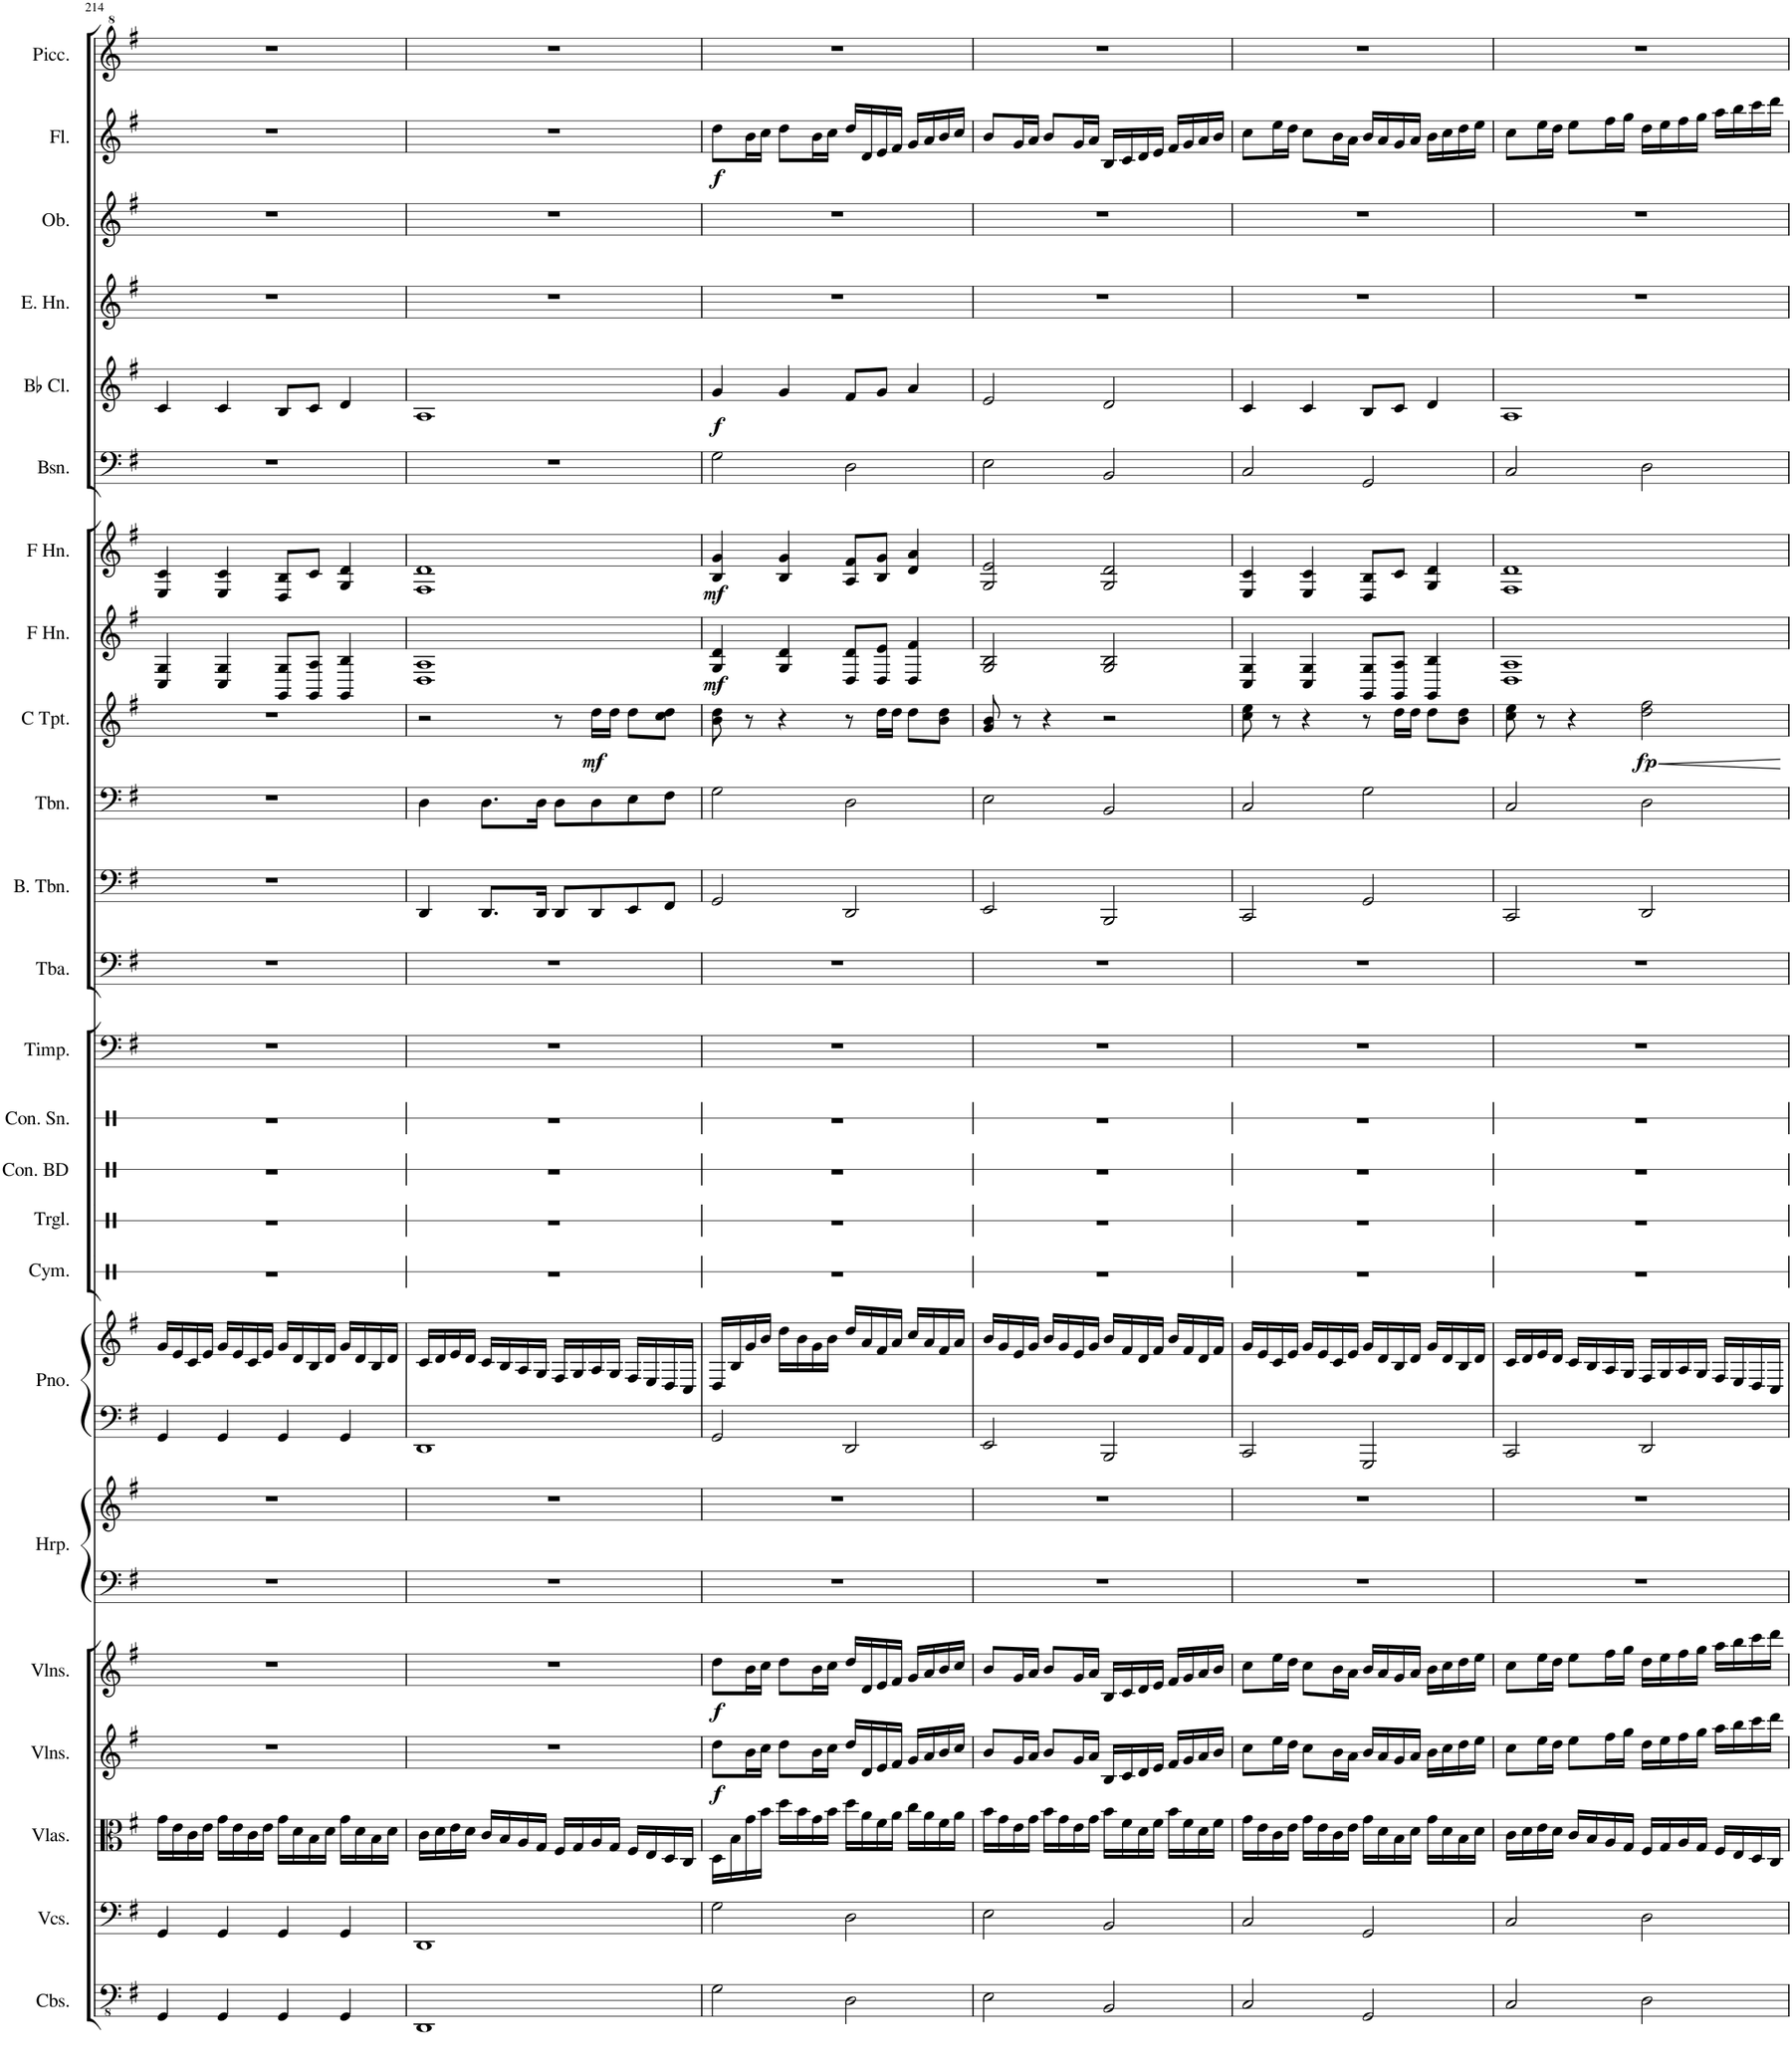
**kern	**kern	**kern	**kern	**dynam	**kern	**dynam	**kern	**kern	**kern	**kern	**kern	**kern	**kern	**kern	**kern	**kern	**kern	**kern	**kern	**dynam	**kern	**dynam	**kern	**dynam	**kern	**kern	**dynam	**kern	**kern	**kern	**dynam	**kern
*part24	*part23	*part22	*part21	*part21	*part20	*part20	*part19	*part19	*part18	*part18	*part17	*part16	*part15	*part14	*part13	*part12	*part11	*part10	*part9	*part9	*part8	*part8	*part7	*part7	*part6	*part5	*part5	*part4	*part3	*part2	*part2	*part1
*staff26	*staff25	*staff24	*staff23	*staff23	*staff22	*staff22	*staff21	*staff20	*staff19	*staff18	*staff17	*staff16	*staff15	*staff14	*staff13	*staff12	*staff11	*staff10	*staff9	*staff9	*staff8	*staff8	*staff7	*staff7	*staff6	*staff5	*staff5	*staff4	*staff3	*staff2	*staff2	*staff1
*I"Contrabasses	*I"Violoncellos	*I"Violas	*I"Violins	*	*I"Violins	*	*I"Harp	*	*I"Piano	*	*I"Cymbal	*I"Triangle	*I"Concert Bass Drum	*I"Concert Snare Drum	*I"Timpani	*I"Tuba	*I"Bass Trombone	*I"Trombone	*I"C Trumpet	*	*I"Horn in F	*	*I"Horn in F	*	*I"Bassoon	*I"Bb Clarinet	*	*I"English Horn	*I"Oboe	*I"Flute	*	*I"Piccolo
*I'Cbs.	*I'Vcs.	*I'Vlas.	*I'Vlns.	*	*I'Vlns.	*	*I'Hrp.	*	*I'Pno.	*	*I'Cym.	*I'Trgl.	*I'Con. BD	*I'Con. Sn.	*I'Timp.	*I'Tba.	*I'B. Tbn.	*I'Tbn.	*I'C Tpt.	*	*	*	*	*	*I'Bsn.	*I'Bb Cl.	*	*I'E. Hn.	*I'Ob.	*I'Fl.	*	*I'Picc.
!!LO:PB:g=z
*clefFv4	*clefF4	*clefC3	*clefG2	*	*clefG2	*	*clefF4	*clefG2	*clefF4	*clefG2	*clefX	*clefX	*clefX	*clefX	*clefF4	*clefF4	*clefF4	*clefF4	*clefG2	*	*clefG2	*	*clefG2	*	*clefF4	*clefG2	*	*clefG2	*clefG2	*clefG2	*	*clefG^2
*	*	*	*	*	*	*	*	*	*	*	*	*	*	*	*	*	*	*	*	*	*ITrd4c7	*	*ITrd4c7	*	*	*ITrd1c2	*	*	*	*	*	*ITrd-7c-12
*k[f#]	*k[f#]	*k[f#]	*k[f#]	*	*k[f#]	*	*k[f#]	*k[f#]	*k[f#]	*k[f#]	*k[]	*k[]	*k[]	*k[]	*k[f#]	*k[f#]	*k[f#]	*k[f#]	*k[f#]	*	*k[f#]	*	*k[f#]	*	*k[f#]	*k[f#]	*	*k[f#]	*k[f#]	*k[f#]	*	*k[f#]
*M4/4	*M4/4	*M4/4	*M4/4	*	*M4/4	*	*M4/4	*M4/4	*M4/4	*M4/4	*M4/4	*M4/4	*M4/4	*M4/4	*M4/4	*M4/4	*M4/4	*M4/4	*M4/4	*	*M4/4	*	*M4/4	*	*M4/4	*M4/4	*	*M4/4	*M4/4	*M4/4	*	*M4/4
=214	=214	=214	=214	=214	=214	=214	=214	=214	=214	=214	=214	=214	=214	=214	=214	=214	=214	=214	=214	=214	=214	=214	=214	=214	=214	=214	=214	=214	=214	=214	=214	=214
4GGG/	4GG/	16g\LL	1r	.	1r	.	1r	1r	4GG/	16g/LL	1r	1r	1r	1r	1r	1r	1r	1r	1r	.	4C/ 4G/	.	4E/ 4c/	.	1r	4c/	.	1r	1r	1r	.	1r
.	.	16e\	.	.	.	.	.	.	.	16e/	.	.	.	.	.	.	.	.	.	.	.	.	.	.	.	.	.	.	.	.	.	.
.	.	16c\	.	.	.	.	.	.	.	16c/	.	.	.	.	.	.	.	.	.	.	.	.	.	.	.	.	.	.	.	.	.	.
.	.	16e\JJ	.	.	.	.	.	.	.	16e/JJ	.	.	.	.	.	.	.	.	.	.	.	.	.	.	.	.	.	.	.	.	.	.
4GGG/	4GG/	16g\LL	.	.	.	.	.	.	4GG/	16g/LL	.	.	.	.	.	.	.	.	.	.	4C/ 4G/	.	4E/ 4c/	.	.	4c/	.	.	.	.	.	.
.	.	16e\	.	.	.	.	.	.	.	16e/	.	.	.	.	.	.	.	.	.	.	.	.	.	.	.	.	.	.	.	.	.	.
.	.	16c\	.	.	.	.	.	.	.	16c/	.	.	.	.	.	.	.	.	.	.	.	.	.	.	.	.	.	.	.	.	.	.
.	.	16e\JJ	.	.	.	.	.	.	.	16e/JJ	.	.	.	.	.	.	.	.	.	.	.	.	.	.	.	.	.	.	.	.	.	.
4GGG/	4GG/	16g\LL	.	.	.	.	.	.	4GG/	16g/LL	.	.	.	.	.	.	.	.	.	.	8GG/ 8G/L	.	8D/ 8B/L	.	.	8B/L	.	.	.	.	.	.
.	.	16d\	.	.	.	.	.	.	.	16d/	.	.	.	.	.	.	.	.	.	.	.	.	.	.	.	.	.	.	.	.	.	.
.	.	16B\	.	.	.	.	.	.	.	16B/	.	.	.	.	.	.	.	.	.	.	8GG/ 8A/J	.	8c/J	.	.	8c/J	.	.	.	.	.	.
.	.	16d\JJ	.	.	.	.	.	.	.	16d/JJ	.	.	.	.	.	.	.	.	.	.	.	.	.	.	.	.	.	.	.	.	.	.
4GGG/	4GG/	16g\LL	.	.	.	.	.	.	4GG/	16g/LL	.	.	.	.	.	.	.	.	.	.	4GG/ 4B/	.	4G/ 4d/	.	.	4d/	.	.	.	.	.	.
.	.	16d\	.	.	.	.	.	.	.	16d/	.	.	.	.	.	.	.	.	.	.	.	.	.	.	.	.	.	.	.	.	.	.
.	.	16B\	.	.	.	.	.	.	.	16B/	.	.	.	.	.	.	.	.	.	.	.	.	.	.	.	.	.	.	.	.	.	.
.	.	16d\JJ	.	.	.	.	.	.	.	16d/JJ	.	.	.	.	.	.	.	.	.	.	.	.	.	.	.	.	.	.	.	.	.	.
=215	=215	=215	=215	=215	=215	=215	=215	=215	=215	=215	=215	=215	=215	=215	=215	=215	=215	=215	=215	=215	=215	=215	=215	=215	=215	=215	=215	=215	=215	=215	=215	=215
1DDD	1DD	16c\LL	1r	.	1r	.	1r	1r	1DD	16c/LL	1r	1r	1r	1r	1r	1r	4DD/	4D\	2r	.	1D 1A	.	1F# 1d	.	1r	1A	.	1r	1r	1r	.	1r
.	.	16d\	.	.	.	.	.	.	.	16d/	.	.	.	.	.	.	.	.	.	.	.	.	.	.	.	.	.	.	.	.	.	.
.	.	16e\	.	.	.	.	.	.	.	16e/	.	.	.	.	.	.	.	.	.	.	.	.	.	.	.	.	.	.	.	.	.	.
.	.	16d\JJ	.	.	.	.	.	.	.	16d/JJ	.	.	.	.	.	.	.	.	.	.	.	.	.	.	.	.	.	.	.	.	.	.
.	.	16c/LL	.	.	.	.	.	.	.	16c/LL	.	.	.	.	.	.	8.DD/L	8.D\L	.	.	.	.	.	.	.	.	.	.	.	.	.	.
.	.	16B/	.	.	.	.	.	.	.	16B/	.	.	.	.	.	.	.	.	.	.	.	.	.	.	.	.	.	.	.	.	.	.
.	.	16A/	.	.	.	.	.	.	.	16A/	.	.	.	.	.	.	.	.	.	.	.	.	.	.	.	.	.	.	.	.	.	.
.	.	16G/JJ	.	.	.	.	.	.	.	16G/JJ	.	.	.	.	.	.	16DD/Jk	16D\Jk	.	.	.	.	.	.	.	.	.	.	.	.	.	.
.	.	16F#/LL	.	.	.	.	.	.	.	16F#/LL	.	.	.	.	.	.	8DD/L	8D\L	8r	.	.	.	.	.	.	.	.	.	.	.	.	.
.	.	16G/	.	.	.	.	.	.	.	16G/	.	.	.	.	.	.	.	.	.	.	.	.	.	.	.	.	.	.	.	.	.	.
!	!	!	!	!	!	!	!	!	!	!	!	!	!	!	!	!	!	!	!	!LO:DY:b	!	!	!	!	!	!	!	!	!	!	!	!
.	.	16A/	.	.	.	.	.	.	.	16A/	.	.	.	.	.	.	8DD/	8D\	16dd\LL	mf	.	.	.	.	.	.	.	.	.	.	.	.
.	.	16G/JJ	.	.	.	.	.	.	.	16G/JJ	.	.	.	.	.	.	.	.	16dd\JJ	.	.	.	.	.	.	.	.	.	.	.	.	.
.	.	16F#/LL	.	.	.	.	.	.	.	16F#/LL	.	.	.	.	.	.	8EE/	8E\	8dd\L	.	.	.	.	.	.	.	.	.	.	.	.	.
.	.	16E/	.	.	.	.	.	.	.	16E/	.	.	.	.	.	.	.	.	.	.	.	.	.	.	.	.	.	.	.	.	.	.
.	.	16D/	.	.	.	.	.	.	.	16D/	.	.	.	.	.	.	8FF#/J	8F#\J	8cc\ 8dd\J	.	.	.	.	.	.	.	.	.	.	.	.	.
.	.	16C/JJ	.	.	.	.	.	.	.	16C/JJ	.	.	.	.	.	.	.	.	.	.	.	.	.	.	.	.	.	.	.	.	.	.
=216	=216	=216	=216	=216	=216	=216	=216	=216	=216	=216	=216	=216	=216	=216	=216	=216	=216	=216	=216	=216	=216	=216	=216	=216	=216	=216	=216	=216	=216	=216	=216	=216
!	!	!	!	!LO:DY:b	!	!LO:DY:b	!	!	!	!	!	!	!	!	!	!	!	!	!	!	!	!LO:DY:b	!	!LO:DY:b	!	!	!LO:DY:b	!	!	!	!LO:DY:b	!
2GG\	2G\	16D\LL	8dd\L	f	8dd\L	f	1r	1r	2GG/	16D/LL	1r	1r	1r	1r	1r	1r	2GG/	2G\	8b\ 8dd\	.	4G/ 4d/	mf	4B/ 4g/	mf	2G\	4g/	f	1r	1r	8dd\L	f	1r
.	.	16B\	.	.	.	.	.	.	.	16B/	.	.	.	.	.	.	.	.	.	.	.	.	.	.	.	.	.	.	.	.	.	.
.	.	16g\	16b\L	.	16b\L	.	.	.	.	16g/	.	.	.	.	.	.	.	.	8r	.	.	.	.	.	.	.	.	.	.	16b\L	.	.
.	.	16b\JJ	16cc\JJ	.	16cc\JJ	.	.	.	.	16b/JJ	.	.	.	.	.	.	.	.	.	.	.	.	.	.	.	.	.	.	.	16cc\JJ	.	.
.	.	16dd\LL	8dd\L	.	8dd\L	.	.	.	.	16dd\LL	.	.	.	.	.	.	.	.	4r	.	4G/ 4d/	.	4B/ 4g/	.	.	4g/	.	.	.	8dd\L	.	.
.	.	16b\	.	.	.	.	.	.	.	16b\	.	.	.	.	.	.	.	.	.	.	.	.	.	.	.	.	.	.	.	.	.	.
.	.	16g\	16b\L	.	16b\L	.	.	.	.	16g\	.	.	.	.	.	.	.	.	.	.	.	.	.	.	.	.	.	.	.	16b\L	.	.
.	.	16b\JJ	16cc\JJ	.	16cc\JJ	.	.	.	.	16b\JJ	.	.	.	.	.	.	.	.	.	.	.	.	.	.	.	.	.	.	.	16cc\JJ	.	.
2DD\	2D\	16dd\LL	16dd/LL	.	16dd/LL	.	.	.	2DD/	16dd/LL	.	.	.	.	.	.	2DD/	2D\	8r	.	8D/ 8d/L	.	8A/ 8f#/L	.	2D\	8f#/L	.	.	.	16dd/LL	.	.
.	.	16a\	16d/	.	16d/	.	.	.	.	16a/	.	.	.	.	.	.	.	.	.	.	.	.	.	.	.	.	.	.	.	16d/	.	.
.	.	16f#\	16e/	.	16e/	.	.	.	.	16f#/	.	.	.	.	.	.	.	.	16dd\LL	.	8D/ 8e/J	.	8B/ 8g/J	.	.	8g/J	.	.	.	16e/	.	.
.	.	16a\JJ	16f#/JJ	.	16f#/JJ	.	.	.	.	16a/JJ	.	.	.	.	.	.	.	.	16dd\JJ	.	.	.	.	.	.	.	.	.	.	16f#/JJ	.	.
.	.	16cc\LL	16g/LL	.	16g/LL	.	.	.	.	16cc/LL	.	.	.	.	.	.	.	.	8dd\L	.	4D/ 4f#/	.	4d/ 4a/	.	.	4a/	.	.	.	16g/LL	.	.
.	.	16a\	16a/	.	16a/	.	.	.	.	16a/	.	.	.	.	.	.	.	.	.	.	.	.	.	.	.	.	.	.	.	16a/	.	.
.	.	16f#\	16b/	.	16b/	.	.	.	.	16f#/	.	.	.	.	.	.	.	.	8b\ 8dd\J	.	.	.	.	.	.	.	.	.	.	16b/	.	.
.	.	16a\JJ	16cc/JJ	.	16cc/JJ	.	.	.	.	16a/JJ	.	.	.	.	.	.	.	.	.	.	.	.	.	.	.	.	.	.	.	16cc/JJ	.	.
=217	=217	=217	=217	=217	=217	=217	=217	=217	=217	=217	=217	=217	=217	=217	=217	=217	=217	=217	=217	=217	=217	=217	=217	=217	=217	=217	=217	=217	=217	=217	=217	=217
2EE\	2E\	16b\LL	8b/L	.	8b/L	.	1r	1r	2EE/	16b/LL	1r	1r	1r	1r	1r	1r	2EE/	2E\	8g/ 8b/	.	2G/ 2B/	.	2G/ 2e/	.	2E\	2e/	.	1r	1r	8b/L	.	1r
.	.	16g\	.	.	.	.	.	.	.	16g/	.	.	.	.	.	.	.	.	.	.	.	.	.	.	.	.	.	.	.	.	.	.
.	.	16e\	16g/L	.	16g/L	.	.	.	.	16e/	.	.	.	.	.	.	.	.	8r	.	.	.	.	.	.	.	.	.	.	16g/L	.	.
.	.	16g\JJ	16a/JJ	.	16a/JJ	.	.	.	.	16g/JJ	.	.	.	.	.	.	.	.	.	.	.	.	.	.	.	.	.	.	.	16a/JJ	.	.
.	.	16b\LL	8b/L	.	8b/L	.	.	.	.	16b/LL	.	.	.	.	.	.	.	.	4r	.	.	.	.	.	.	.	.	.	.	8b/L	.	.
.	.	16g\	.	.	.	.	.	.	.	16g/	.	.	.	.	.	.	.	.	.	.	.	.	.	.	.	.	.	.	.	.	.	.
.	.	16e\	16g/L	.	16g/L	.	.	.	.	16e/	.	.	.	.	.	.	.	.	.	.	.	.	.	.	.	.	.	.	.	16g/L	.	.
.	.	16g\JJ	16a/JJ	.	16a/JJ	.	.	.	.	16g/JJ	.	.	.	.	.	.	.	.	.	.	.	.	.	.	.	.	.	.	.	16a/JJ	.	.
2BBB/	2BB/	16b\LL	16B/LL	.	16B/LL	.	.	.	2BBB/	16b/LL	.	.	.	.	.	.	2BBB/	2BB/	2r	.	2G/ 2B/	.	2G/ 2d/	.	2BB/	2d/	.	.	.	16B/LL	.	.
.	.	16f#\	16c/	.	16c/	.	.	.	.	16f#/	.	.	.	.	.	.	.	.	.	.	.	.	.	.	.	.	.	.	.	16c/	.	.
.	.	16d\	16d/	.	16d/	.	.	.	.	16d/	.	.	.	.	.	.	.	.	.	.	.	.	.	.	.	.	.	.	.	16d/	.	.
.	.	16f#\JJ	16e/JJ	.	16e/JJ	.	.	.	.	16f#/JJ	.	.	.	.	.	.	.	.	.	.	.	.	.	.	.	.	.	.	.	16e/JJ	.	.
.	.	16b\LL	16f#/LL	.	16f#/LL	.	.	.	.	16b/LL	.	.	.	.	.	.	.	.	.	.	.	.	.	.	.	.	.	.	.	16f#/LL	.	.
.	.	16f#\	16g/	.	16g/	.	.	.	.	16f#/	.	.	.	.	.	.	.	.	.	.	.	.	.	.	.	.	.	.	.	16g/	.	.
.	.	16d\	16a/	.	16a/	.	.	.	.	16d/	.	.	.	.	.	.	.	.	.	.	.	.	.	.	.	.	.	.	.	16a/	.	.
.	.	16f#\JJ	16b/JJ	.	16b/JJ	.	.	.	.	16f#/JJ	.	.	.	.	.	.	.	.	.	.	.	.	.	.	.	.	.	.	.	16b/JJ	.	.
=218	=218	=218	=218	=218	=218	=218	=218	=218	=218	=218	=218	=218	=218	=218	=218	=218	=218	=218	=218	=218	=218	=218	=218	=218	=218	=218	=218	=218	=218	=218	=218	=218
2CC/	2C/	16g\LL	8cc\L	.	8cc\L	.	1r	1r	2CC/	16g/LL	1r	1r	1r	1r	1r	1r	2CC/	2C/	8cc\ 8ee\	.	4C/ 4G/	.	4E/ 4c/	.	2C/	4c/	.	1r	1r	8cc\L	.	1r
.	.	16e\	.	.	.	.	.	.	.	16e/	.	.	.	.	.	.	.	.	.	.	.	.	.	.	.	.	.	.	.	.	.	.
.	.	16c\	16ee\L	.	16ee\L	.	.	.	.	16c/	.	.	.	.	.	.	.	.	8r	.	.	.	.	.	.	.	.	.	.	16ee\L	.	.
.	.	16e\JJ	16dd\JJ	.	16dd\JJ	.	.	.	.	16e/JJ	.	.	.	.	.	.	.	.	.	.	.	.	.	.	.	.	.	.	.	16dd\JJ	.	.
.	.	16g\LL	8cc\L	.	8cc\L	.	.	.	.	16g/LL	.	.	.	.	.	.	.	.	4r	.	4C/ 4G/	.	4E/ 4c/	.	.	4c/	.	.	.	8cc\L	.	.
.	.	16e\	.	.	.	.	.	.	.	16e/	.	.	.	.	.	.	.	.	.	.	.	.	.	.	.	.	.	.	.	.	.	.
.	.	16c\	16b\L	.	16b\L	.	.	.	.	16c/	.	.	.	.	.	.	.	.	.	.	.	.	.	.	.	.	.	.	.	16b\L	.	.
.	.	16e\JJ	16a\JJ	.	16a\JJ	.	.	.	.	16e/JJ	.	.	.	.	.	.	.	.	.	.	.	.	.	.	.	.	.	.	.	16a\JJ	.	.
2GGG/	2GG/	16g\LL	16b/LL	.	16b/LL	.	.	.	2GGG/	16g/LL	.	.	.	.	.	.	2GG/	2G\	8r	.	8GG/ 8G/L	.	8D/ 8B/L	.	2GG/	8B/L	.	.	.	16b/LL	.	.
.	.	16d\	16a/	.	16a/	.	.	.	.	16d/	.	.	.	.	.	.	.	.	.	.	.	.	.	.	.	.	.	.	.	16a/	.	.
.	.	16B\	16g/	.	16g/	.	.	.	.	16B/	.	.	.	.	.	.	.	.	16dd\LL	.	8GG/ 8A/J	.	8c/J	.	.	8c/J	.	.	.	16g/	.	.
.	.	16d\JJ	16a/JJ	.	16a/JJ	.	.	.	.	16d/JJ	.	.	.	.	.	.	.	.	16dd\JJ	.	.	.	.	.	.	.	.	.	.	16a/JJ	.	.
.	.	16g\LL	16b\LL	.	16b\LL	.	.	.	.	16g/LL	.	.	.	.	.	.	.	.	8dd\L	.	4GG/ 4B/	.	4G/ 4d/	.	.	4d/	.	.	.	16b\LL	.	.
.	.	16d\	16cc\	.	16cc\	.	.	.	.	16d/	.	.	.	.	.	.	.	.	.	.	.	.	.	.	.	.	.	.	.	16cc\	.	.
.	.	16B\	16dd\	.	16dd\	.	.	.	.	16B/	.	.	.	.	.	.	.	.	8b\ 8dd\J	.	.	.	.	.	.	.	.	.	.	16dd\	.	.
.	.	16d\JJ	16ee\JJ	.	16ee\JJ	.	.	.	.	16d/JJ	.	.	.	.	.	.	.	.	.	.	.	.	.	.	.	.	.	.	.	16ee\JJ	.	.
=219	=219	=219	=219	=219	=219	=219	=219	=219	=219	=219	=219	=219	=219	=219	=219	=219	=219	=219	=219	=219	=219	=219	=219	=219	=219	=219	=219	=219	=219	=219	=219	=219
2CC/	2C/	16c\LL	8cc\L	.	8cc\L	.	1r	1r	2CC/	16c/LL	1r	1r	1r	1r	1r	1r	2CC/	2C/	8cc\ 8ee\	.	1D 1A	.	1F# 1d	.	2C/	1A	.	1r	1r	8cc\L	.	1r
.	.	16d\	.	.	.	.	.	.	.	16d/	.	.	.	.	.	.	.	.	.	.	.	.	.	.	.	.	.	.	.	.	.	.
.	.	16e\	16ee\L	.	16ee\L	.	.	.	.	16e/	.	.	.	.	.	.	.	.	8r	.	.	.	.	.	.	.	.	.	.	16ee\L	.	.
.	.	16d\JJ	16dd\JJ	.	16dd\JJ	.	.	.	.	16d/JJ	.	.	.	.	.	.	.	.	.	.	.	.	.	.	.	.	.	.	.	16dd\JJ	.	.
.	.	16c/LL	8ee\L	.	8ee\L	.	.	.	.	16c/LL	.	.	.	.	.	.	.	.	4r	.	.	.	.	.	.	.	.	.	.	8ee\L	.	.
.	.	16B/	.	.	.	.	.	.	.	16B/	.	.	.	.	.	.	.	.	.	.	.	.	.	.	.	.	.	.	.	.	.	.
.	.	16A/	16ff#\L	.	16ff#\L	.	.	.	.	16A/	.	.	.	.	.	.	.	.	.	.	.	.	.	.	.	.	.	.	.	16ff#\L	.	.
.	.	16G/JJ	16gg\JJ	.	16gg\JJ	.	.	.	.	16G/JJ	.	.	.	.	.	.	.	.	.	.	.	.	.	.	.	.	.	.	.	16gg\JJ	.	.
!	!	!	!	!	!	!	!	!	!	!	!	!	!	!	!	!	!	!	!	!LO:HP:b	!	!	!	!	!	!	!	!	!	!	!	!
!	!	!	!	!	!	!	!	!	!	!	!	!	!	!	!	!	!	!	!	!LO:DY:n=1:b	!	!	!	!	!	!	!	!	!	!	!	!
2DD\	2D\	16F#/LL	16dd\LL	.	16dd\LL	.	.	.	2DD/	16F#/LL	.	.	.	.	.	.	2DD/	2D\	2dd\ 2ff#\	< fp	.	.	.	.	2D\	.	.	.	.	16dd\LL	.	.
.	.	16G/	16ee\	.	16ee\	.	.	.	.	16G/	.	.	.	.	.	.	.	.	.	.	.	.	.	.	.	.	.	.	.	16ee\	.	.
.	.	16A/	16ff#\	.	16ff#\	.	.	.	.	16A/	.	.	.	.	.	.	.	.	.	.	.	.	.	.	.	.	.	.	.	16ff#\	.	.
.	.	16G/JJ	16gg\JJ	.	16gg\JJ	.	.	.	.	16G/JJ	.	.	.	.	.	.	.	.	.	.	.	.	.	.	.	.	.	.	.	16gg\JJ	.	.
.	.	16F#/LL	16aa\LL	.	16aa\LL	.	.	.	.	16F#/LL	.	.	.	.	.	.	.	.	.	.	.	.	.	.	.	.	.	.	.	16aa\LL	.	.
.	.	16E/	16bb\	.	16bb\	.	.	.	.	16E/	.	.	.	.	.	.	.	.	.	.	.	.	.	.	.	.	.	.	.	16bb\	.	.
.	.	16D/	16ccc\	.	16ccc\	.	.	.	.	16D/	.	.	.	.	.	.	.	.	.	.	.	.	.	.	.	.	.	.	.	16ccc\	.	.
.	.	16C/JJ	16ddd\JJ	.	16ddd\JJ	.	.	.	.	16C/JJ	.	.	.	.	.	.	.	.	.	.	.	.	.	.	.	.	.	.	.	16ddd\JJ	.	.
.	.	.	.	.	.	.	.	.	.	.	.	.	.	.	.	.	.	.	.	[	.	.	.	.	.	.	.	.	.	.	.	.
=	=	=	=	=	=	=	=	=	=	=	=	=	=	=	=	=	=	=	=	=	=	=	=	=	=	=	=	=	=	=	=	=
*-	*-	*-	*-	*-	*-	*-	*-	*-	*-	*-	*-	*-	*-	*-	*-	*-	*-	*-	*-	*-	*-	*-	*-	*-	*-	*-	*-	*-	*-	*-	*-	*-
